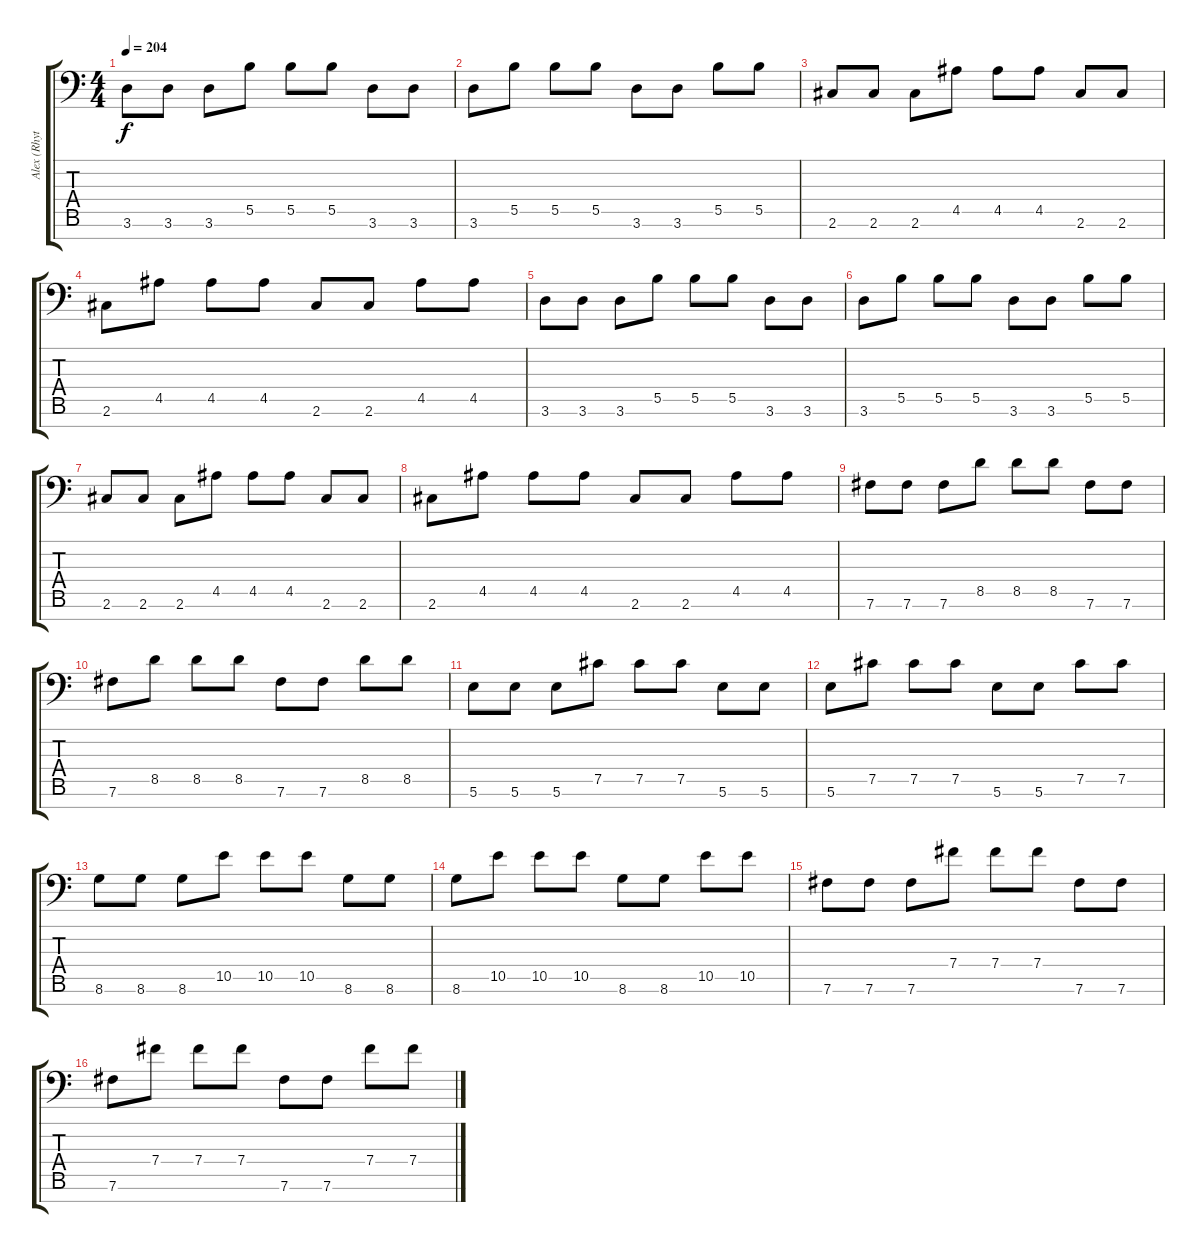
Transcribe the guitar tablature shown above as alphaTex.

\track ("Alex (Rhythm Guitar) " "Alex (Rhyt") {instrument distortionguitar}
\staff {score tabs}
\tuning (Db4 Ab3 E3 B2 Gb2 B1 Gb1) {hide}
\ts (4 4)
\tempo 204
\clef f4
\ks c
3.6.8{dy f} 3.6.8 3.6.8 5.5.8 5.5.8 5.5.8 3.6.8 3.6.8 |
3.6.8 5.5.8 5.5.8 5.5.8 3.6.8 3.6.8 5.5.8 5.5.8 |
2.6.8 2.6.8 2.6.8 4.5.8 4.5.8 4.5.8 2.6.8 2.6.8 |
2.6.8 4.5.8 4.5.8 4.5.8 2.6.8 2.6.8 4.5.8 4.5.8 |
3.6.8 3.6.8 3.6.8 5.5.8 5.5.8 5.5.8 3.6.8 3.6.8 |
3.6.8 5.5.8 5.5.8 5.5.8 3.6.8 3.6.8 5.5.8 5.5.8 |
2.6.8 2.6.8 2.6.8 4.5.8 4.5.8 4.5.8 2.6.8 2.6.8 |
2.6.8 4.5.8 4.5.8 4.5.8 2.6.8 2.6.8 4.5.8 4.5.8 |
7.6.8 7.6.8 7.6.8 8.5.8 8.5.8 8.5.8 7.6.8 7.6.8 |
7.6.8 8.5.8 8.5.8 8.5.8 7.6.8 7.6.8 8.5.8 8.5.8 |
5.6.8 5.6.8 5.6.8 7.5.8 7.5.8 7.5.8 5.6.8 5.6.8 |
5.6.8 7.5.8 7.5.8 7.5.8 5.6.8 5.6.8 7.5.8 7.5.8 |
8.6.8 8.6.8 8.6.8 10.5.8 10.5.8 10.5.8 8.6.8 8.6.8 |
8.6.8 10.5.8 10.5.8 10.5.8 8.6.8 8.6.8 10.5.8 10.5.8 |
7.6.8 7.6.8 7.6.8 7.4.8 7.4.8 7.4.8 7.6.8 7.6.8 |
7.6.8 7.4.8 7.4.8 7.4.8 7.6.8 7.6.8 7.4.8 7.4.8
